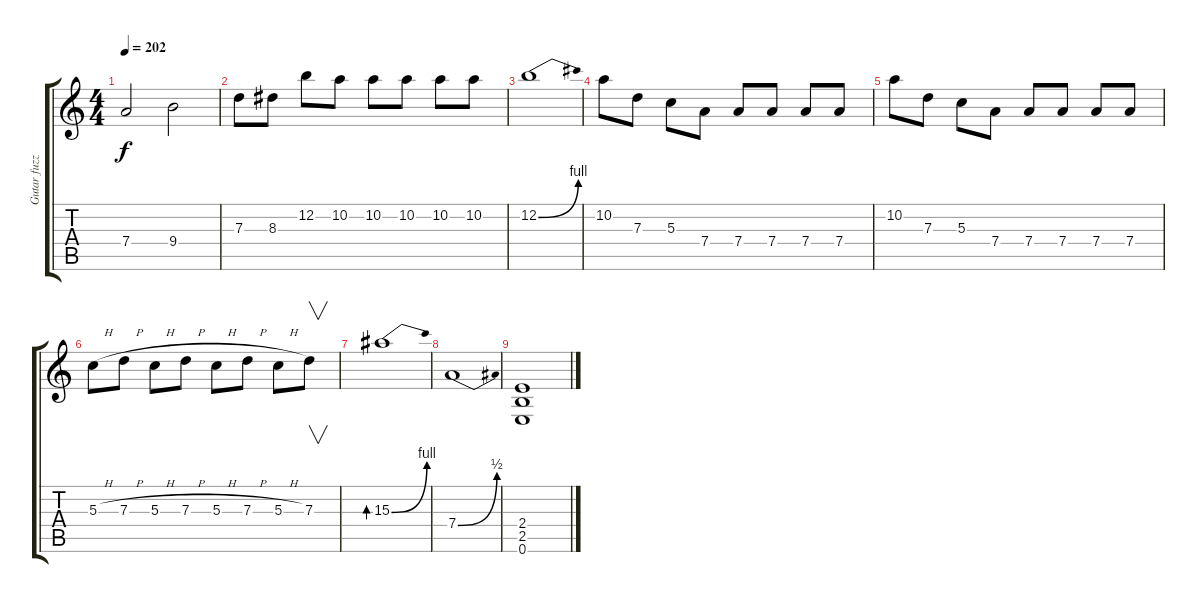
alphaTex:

\track ("Gutar fuzz" "Gutar fuzz") {instrument overdrivenguitar}
\staff {score tabs}
\tuning (E4 B3 G3 D3 A2 E2) {hide}
\ts (4 4)
\tempo 202
\clef g2
\ks c
7.4.2{dy f} 9.4.2 |
7.3.8 8.3.8 12.2.8 10.2.8 10.2.8 10.2.8 10.2.8 10.2.8 |
12.2{be (bend 0 0 60 4)}.1 |
10.2.8 7.3.8 5.3.8 7.4.8 7.4.8 7.4.8 7.4.8 7.4.8 |
10.2.8 7.3.8 5.3.8 7.4.8 7.4.8 7.4.8 7.4.8 7.4.8 |
5.3{h}.8 7.3{h}.8 5.3{h}.8 7.3{h}.8 5.3{h}.8 7.3{h}.8 5.3{h}.8 7.3.8{v} |
15.3{be (bend 0 0 60 4)}.1{bd 60} |
7.4{be (bend 0 0 60 2)}.1 |
(2.4 2.5 0.6).1
